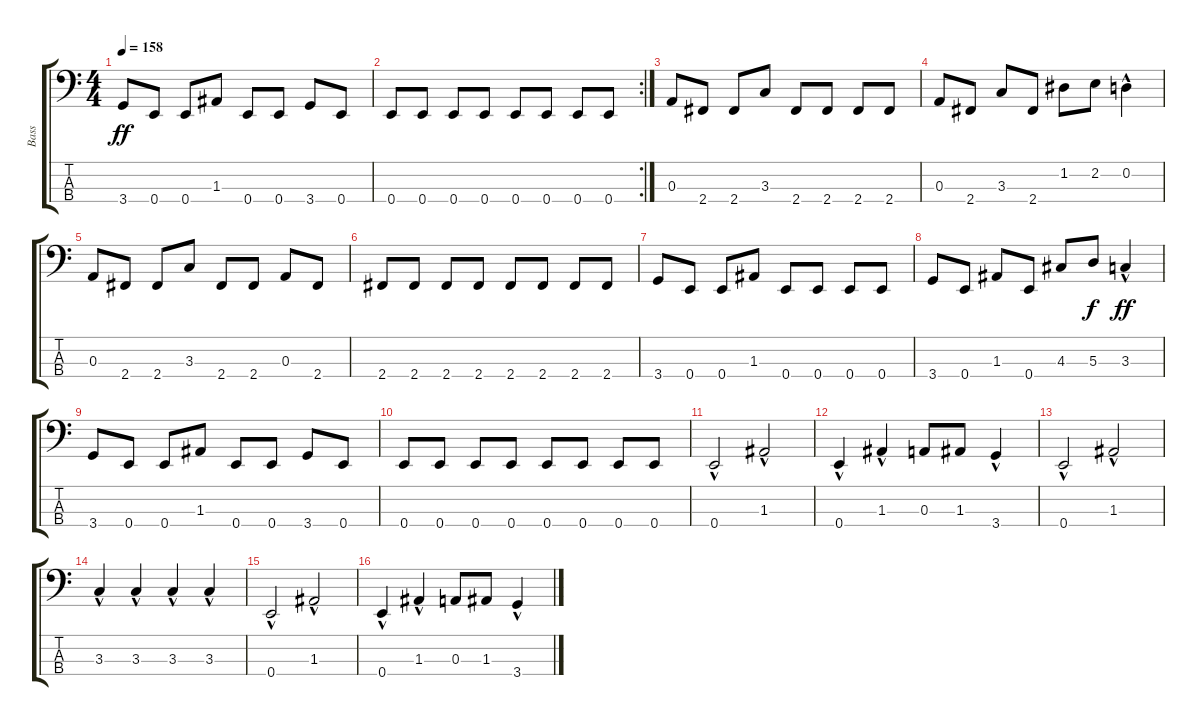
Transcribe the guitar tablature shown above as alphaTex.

\track ("Bass" "Bass") {instrument electricbasspick}
\staff {score tabs}
\tuning (G2 D2 A1 E1) {hide}
\ts (4 4)
\tempo 158
\clef f4
\ks c
3.4.8{dy ff} 0.4.8 0.4.8 1.3.8 0.4.8 0.4.8 3.4.8 0.4.8 |
\rc 2
0.4.8 0.4.8 0.4.8 0.4.8 0.4.8 0.4.8 0.4.8 0.4.8 |
0.3.8 2.4.8 2.4.8 3.3.8 2.4.8 2.4.8 2.4.8 2.4.8 |
0.3.8 2.4.8 3.3.8 2.4.8 1.2.8 2.2.8 0.2{hac}.4 |
0.3.8 2.4.8 2.4.8 3.3.8 2.4.8 2.4.8 0.3.8 2.4.8 |
2.4.8 2.4.8 2.4.8 2.4.8 2.4.8 2.4.8 2.4.8 2.4.8 |
3.4.8 0.4.8 0.4.8 1.3.8 0.4.8 0.4.8 0.4.8 0.4.8 |
3.4.8 0.4.8 1.3.8 0.4.8 4.3.8 5.3.8{dy f} 3.3{hac}.4{dy ff} |
3.4.8 0.4.8 0.4.8 1.3.8 0.4.8 0.4.8 3.4.8 0.4.8 |
0.4.8 0.4.8 0.4.8 0.4.8 0.4.8 0.4.8 0.4.8 0.4.8 |
0.4{hac}.2 1.3{hac}.2 |
0.4{hac}.4 1.3{hac}.4 0.3.8 1.3.8 3.4{hac}.4 |
0.4{hac}.2 1.3{hac}.2 |
3.3{hac}.4 3.3{hac}.4 3.3{hac}.4 3.3{hac}.4 |
0.4{hac}.2 1.3{hac}.2 |
0.4{hac}.4 1.3{hac}.4 0.3.8 1.3.8 3.4{hac}.4
